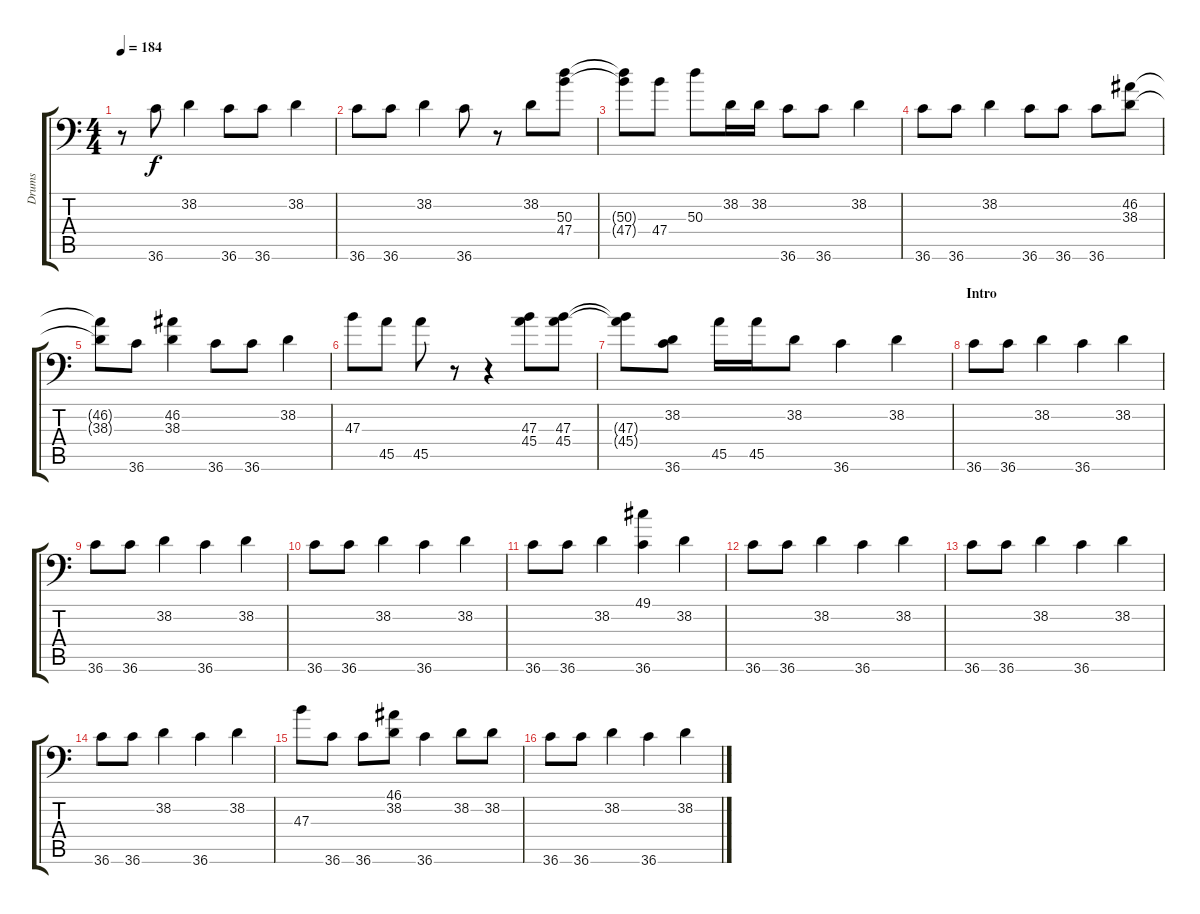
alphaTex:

\track ("Drums" "Drums") {instrument acousticgrandpiano}
\staff {score tabs}
\tuning (C-1 C-1 C-1 C-1 C-1 C-1) {hide}
\ts (4 4)
\tempo 184
\clef f4
\ks c
r.8{dy f} 36.6.8 38.2.4 36.6.8 36.6.8 38.2.4 |
36.6.8 36.6.8 38.2.4 36.6.8 r.8 38.2.8 (50.3 47.4).8 |
(50.3{t} 47.4{t}).8 47.4.8 50.3.8 38.2.16 38.2.16 36.6.8 36.6.8 38.2.4 |
36.6.8 36.6.8 38.2.4 36.6.8 36.6.8 36.6.8 (46.2 38.3).8 |
(46.2{t} 38.3{t}).8 36.6.8 (46.2 38.3).4 36.6.8 36.6.8 38.2.4 |
47.3.8 45.5.8 45.5.8 r.8 r.4 (47.3 45.4).8 (47.3 45.4).8 |
(47.3{t} 45.4{t}).8 (38.2 36.6).8 45.5.16 45.5.16 38.2.8 36.6.4 38.2.4 |
\section ("" "Intro")
36.6.8 36.6.8 38.2.4 36.6.4 38.2.4 |
36.6.8 36.6.8 38.2.4 36.6.4 38.2.4 |
36.6.8 36.6.8 38.2.4 36.6.4 38.2.4 |
36.6.8 36.6.8 38.2.4 (49.1 36.6).4 38.2.4 |
36.6.8 36.6.8 38.2.4 36.6.4 38.2.4 |
36.6.8 36.6.8 38.2.4 36.6.4 38.2.4 |
36.6.8 36.6.8 38.2.4 36.6.4 38.2.4 |
47.3.8 36.6.8 36.6.8 (46.1 38.2).8 36.6.4 38.2.8 38.2.8 |
36.6.8 36.6.8 38.2.4 36.6.4 38.2.4
